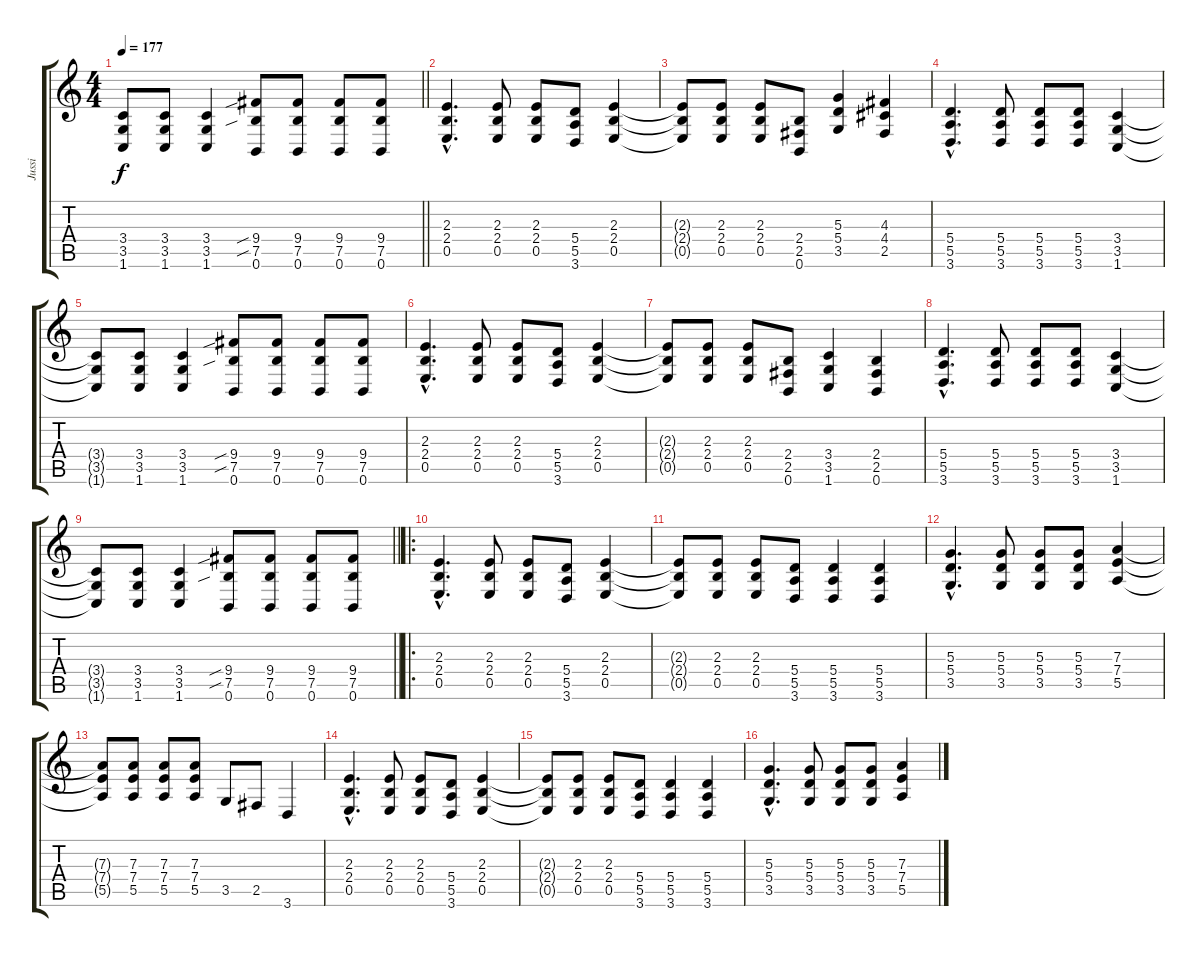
\track ("Jussi" "Jussi") {instrument distortionguitar}
\staff {score tabs}
\tuning (B3 Gb3 D3 A2 E2 B1) {hide}
\ts (4 4)
\tempo 177
\clef g2
\barLineRight lightlight
\ks c
(3.4{t} 3.5{t} 1.6{t}).8{dy f} (3.4 3.5 1.6).8 (3.4 3.5 1.6).4 (9.4{sib} 7.5{sib} 0.6).8 (9.4 7.5 0.6).8 (9.4 7.5 0.6).8 (9.4 7.5 0.6).8 |
(2.3{hac} 2.4{hac} 0.5{hac}).4{d} (2.3 2.4 0.5).8 (2.3 2.4 0.5).8 (5.4 5.5 3.6).8 (2.3 2.4 0.5).4 |
(2.3{t} 2.4{t} 0.5{t}).8 (2.3 2.4 0.5).8 (2.3 2.4 0.5).8 (2.4 2.5 0.6).8 (5.3 5.4 3.5).4 (4.3 4.4 2.5).4 |
(5.4{hac} 5.5{hac} 3.6{hac}).4{d} (5.4 5.5 3.6).8 (5.4 5.5 3.6).8 (5.4 5.5 3.6).8 (3.4 3.5 1.6).4 |
(3.4{t} 3.5{t} 1.6{t}).8 (3.4 3.5 1.6).8 (3.4 3.5 1.6).4 (9.4{sib} 7.5{sib} 0.6).8 (9.4 7.5 0.6).8 (9.4 7.5 0.6).8 (9.4 7.5 0.6).8 |
(2.3{hac} 2.4{hac} 0.5{hac}).4{d} (2.3 2.4 0.5).8 (2.3 2.4 0.5).8 (5.4 5.5 3.6).8 (2.3 2.4 0.5).4 |
(2.3{t} 2.4{t} 0.5{t}).8 (2.3 2.4 0.5).8 (2.3 2.4 0.5).8 (2.4 2.5 0.6).8 (3.4 3.5 1.6).4 (2.4 2.5 0.6).4 |
(5.4{hac} 5.5{hac} 3.6{hac}).4{d} (5.4 5.5 3.6).8 (5.4 5.5 3.6).8 (5.4 5.5 3.6).8 (3.4 3.5 1.6).4 |
\barLineRight lightlight
(3.4{t} 3.5{t} 1.6{t}).8 (3.4 3.5 1.6).8 (3.4 3.5 1.6).4 (9.4{sib} 7.5{sib} 0.6).8 (9.4 7.5 0.6).8 (9.4 7.5 0.6).8 (9.4 7.5 0.6).8 |
\ro
(2.3{hac} 2.4{hac} 0.5{hac}).4{d} (2.3 2.4 0.5).8 (2.3 2.4 0.5).8 (5.4 5.5 3.6).8 (2.3 2.4 0.5).4 |
(2.3{t} 2.4{t} 0.5{t}).8 (2.3 2.4 0.5).8 (2.3 2.4 0.5).8 (5.4 5.5 3.6).8 (5.4 5.5 3.6).4 (5.4 5.5 3.6).4 |
(5.3{hac} 5.4{hac} 3.5{hac}).4{d} (5.3 5.4 3.5).8 (5.3 5.4 3.5).8 (5.3 5.4 3.5).8 (7.3 7.4 5.5).4 |
(7.3{t} 7.4{t} 5.5{t}).8 (7.3 7.4 5.5).8 (7.3 7.4 5.5).8 (7.3 7.4 5.5).8 3.5.8 2.5.8 3.6.4 |
(2.3{hac} 2.4{hac} 0.5{hac}).4{d} (2.3 2.4 0.5).8 (2.3 2.4 0.5).8 (5.4 5.5 3.6).8 (2.3 2.4 0.5).4 |
(2.3{t} 2.4{t} 0.5{t}).8 (2.3 2.4 0.5).8 (2.3 2.4 0.5).8 (5.4 5.5 3.6).8 (5.4 5.5 3.6).4 (5.4 5.5 3.6).4 |
(5.3{hac} 5.4{hac} 3.5{hac}).4{d} (5.3 5.4 3.5).8 (5.3 5.4 3.5).8 (5.3 5.4 3.5).8 (7.3 7.4 5.5).4
